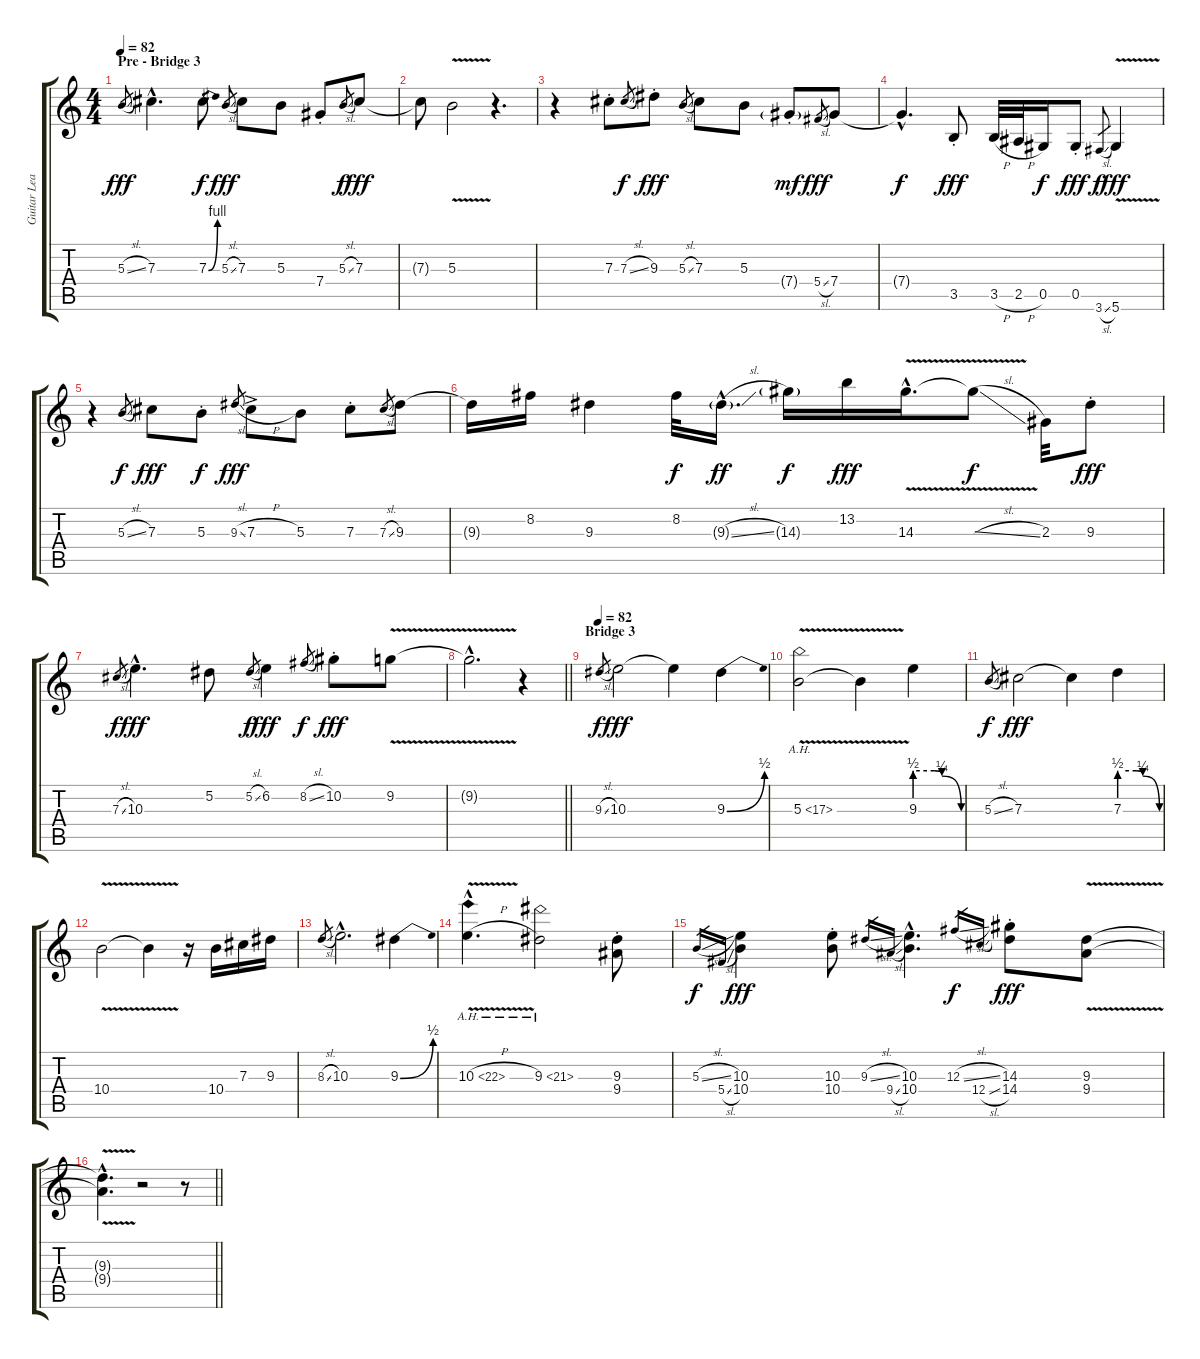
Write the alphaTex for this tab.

\track ("Guitar Lead" "Guitar Lea") {instrument distortionguitar}
\staff {score tabs}
\tuning (Eb4 Bb3 Gb3 Db3 Ab2 Eb2) {hide}
\ts (4 4)
\section ("" "Pre - Bridge 3")
\tempo 82
\clef g2
\ks c
5.3{sl}.8{gr dy fff} 7.3{hac}.4{d volume 16} 7.3{be (bend 0 0 60 4) st}.8{dy f} 5.3{sl}.8{gr dy fff} 7.3.8 5.3.8 7.4{st}.8 5.3{sl}.8{gr dy f} 7.3.8{dy fff} |
7.3{t}.8 5.3{v}.2 r.4{d} |
r.4 7.3{st}.8 7.3{sl}.8{gr dy f} 9.3{st}.8{dy fff} 5.3{sl}.8{gr} 7.3.8 5.3.8 7.4{g st}.8{dy mf} 5.4{sl}.8{gr dy fff} 7.4.8 |
7.4{hac t}.4{d dy f} 3.5{st}.8{dy fff} 3.5{h}.32 2.5{h}.32 0.5.16{dy f} 0.5{st}.8{dy fff} 3.6{sl}.8{gr dy f} 5.6{v}.4{dy fff} |
r.4 5.3{sl}.8{gr dy f} 7.3.8{dy fff} 5.3{st}.8{dy f} 9.3{sl}.8{gr dy fff} 7.3{h ac}.8 5.3.8 7.3{st}.8 7.3{sl}.8{gr} 9.3.8 |
9.3{t}.16 8.2.16 9.3.4 8.2.32{dy f} 9.3{sl g hac}.16{d dy ff} 14.3{g}.16{dy f} 13.2.16{dy fff} 14.3{v hac}.16{d} 14.3{sl t}.8{dy f} 2.3.32{volume 0} 9.3{st}.8{dy fff volume 16} |
7.3{sl}.8{gr dy f} 10.3{hac}.4{d dy fff} 5.2.8 5.2{sl}.8{gr dy f} 6.2.4{dy fff} 8.2{sl}.8{gr dy f} 10.2{st}.8{dy fff} 9.2{v}.8 |
\barLineRight lightlight
9.2{hac t}.2{d} r.4 |
\section ("" "Bridge 3")
\tempo 82
9.3{sl}.8{gr dy f} 10.3.2{dy fff volume 12} 10.3{t}.4 9.3{be (bend 0 0 60 2)}.4 |
5.3{ah 12 v}.2 5.3{t}.4 9.3{be (custom 0 2 25 2 35 1 60 0)}.4 |
5.3{sl}.8{gr dy f} 7.3.2{dy fff} 7.3{t}.4 7.3{be (custom 0 2 25 2 35 1 60 0)}.4 |
10.4{v}.2 10.4{t}.4 r.16 10.4.16 7.3.16 9.3.16 |
8.3{sl}.8{gr} 10.3{hac}.2{d} 9.3{be (bend 0 0 60 2)}.4 |
10.3{ah 12 v h hac}.4{d} 9.3{ah 12}.2 (9.3{st} 9.4{st}).8 |
5.3{sl}.16{gr dy f} 5.4{sl}.16{gr} (10.3 10.4).4{dy fff} (10.3{st} 10.4{st}).8 9.3{sl}.16{gr} 9.4{sl}.16{gr} (10.3{hac} 10.4{hac}).4{d} 12.3{sl}.16{gr dy f} 12.4{sl}.16{gr} (14.3{st} 14.4{st}).8{dy fff} (9.3{v} 9.4{v}).8 |
\barLineRight lightlight
(9.3{hac t} 9.4{hac t}).4{d} r.2 r.8
